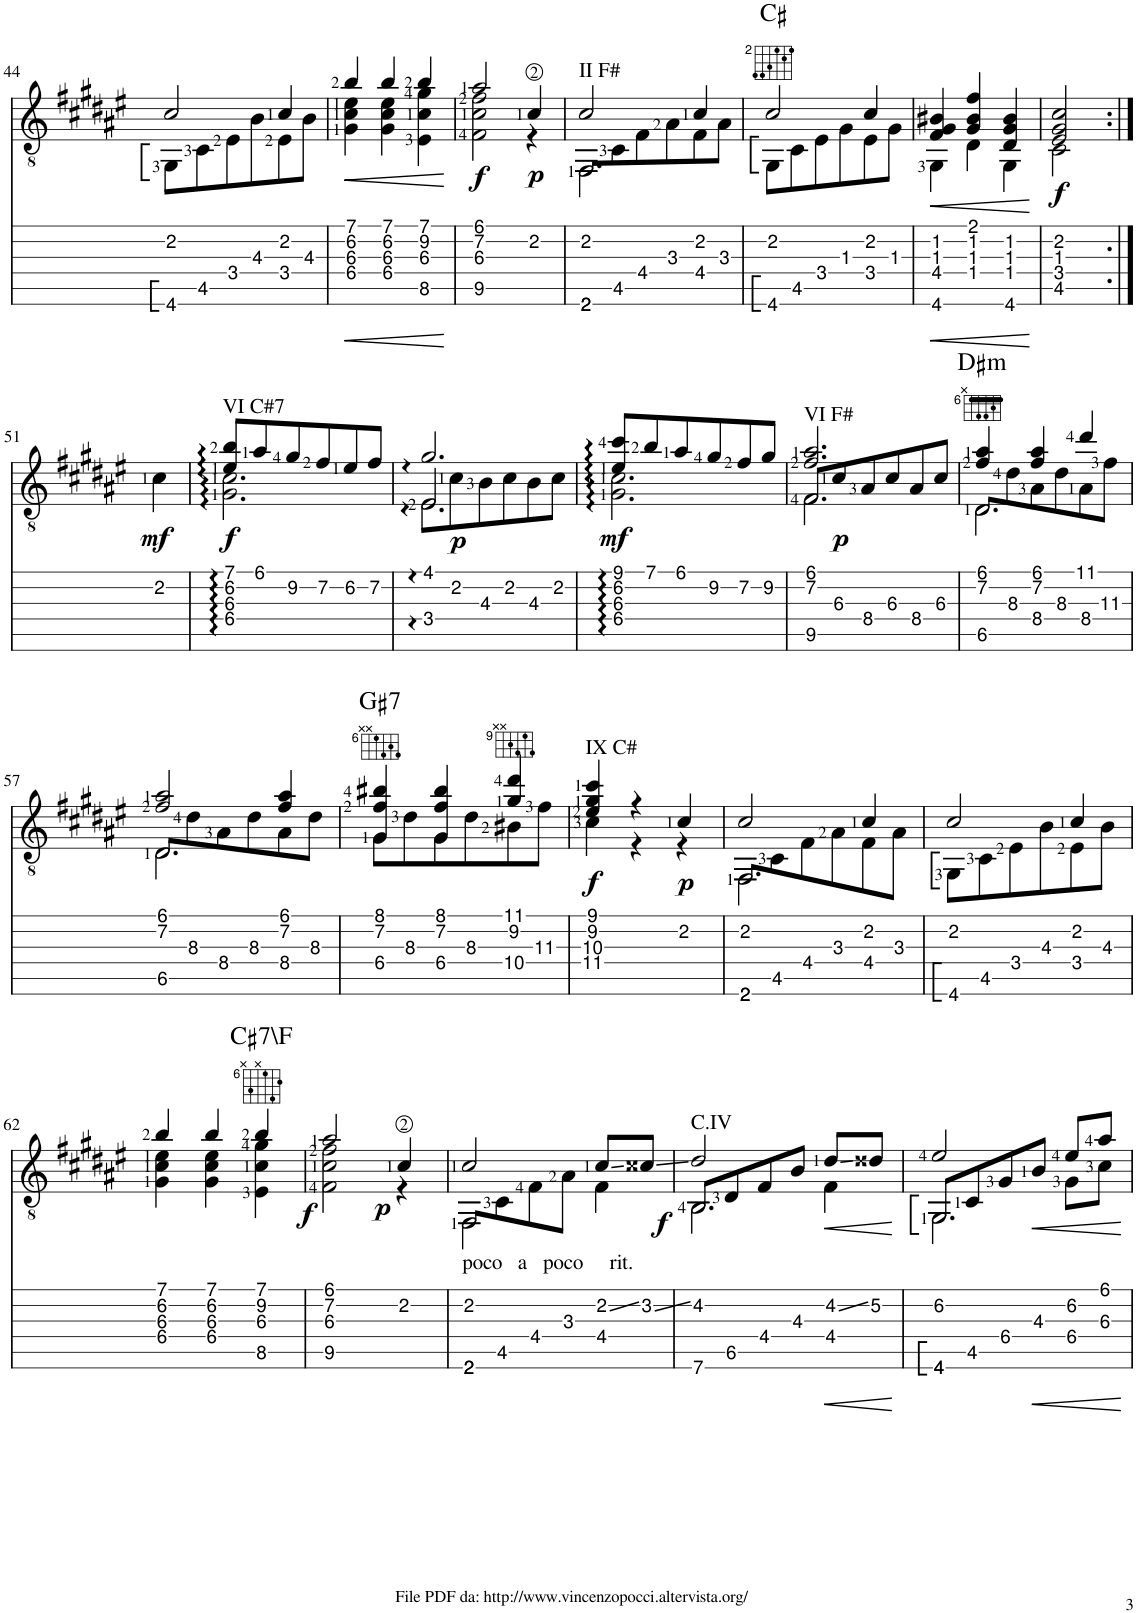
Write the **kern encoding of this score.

**kern	**kern	**dynam	**harte
*part1	*part1	*part1	*part1
*staff2	*staff1	*staff1/2	*
*I"Guitar	*	*	*
*I'Guit.	*	*	*
!!LO:PB:g=z
*	*clefGv2	*	*
*k[f#c#g#d#a#e#]	*k[f#c#g#d#a#e#]	*	*
*M3/4	*M3/4	*	*
=44	=44	=44	=44
*^	*^	*	*
2c#	8GG#::L	2c#/	8GG#::\L	.	.
.	8C#J	.	8C#\	.	.
.	8E#L	.	8E#\	.	.
.	8BJ	.	8B\	.	.
4c#	8E#L	4c#/	8E#\	.	.
.	8BJ	.	8B\J	.	.
=45	=45	=45	=45	=45	=45
!	!	!	!	!LO:HP:b	!
4b	4G# 4c# 4e#	4b/	4G#\ 4c#\ 4e#\	<	.
4b	4G# 4c# 4e#	4b/	4G#\ 4c#\ 4e#\	.	.
4b	4E# 4c# 4g#	4b/	4E#\ 4c#\ 4g#\	.	.
*v	*v	*	*	*	*
*	*v	*v	*	*
.	.	[	.
=46	=46	=46	=46
*^	*^	*	*
!	!	!	!	!LO:DY:b	!
2a#	2F# 2c# 2f#	2a#/	2F#\ 2c#\ 2f#\	f	.
!	!	!	!	!LO:DY:b	!
4c#	4r	4c#/	4r	p	.
=47	=47	=47	=47	=47	=47
*	*^	*	*	*	*
!	!	!	!LO:TX:a:t=II F#	!	!	!
!	!	!	!	!LO:N:head=open	!	!
*	*	*	*	*^	*	*
2c#	8FF#L	2.FF#	2c#/	8FF#/L	2.FF#\	.	.
.	8C#J	.	.	8C#\	.	.	.
.	8F#L	.	.	8F#\	.	.	.
.	8A#J	.	.	8A#\	.	.	.
4c#	8F#L	.	4c#/	8F#\	.	.	.
.	8A#J	.	.	8A#\J	.	.	.
*	*v	*v	*	*	*	*	*
*	*	*	*v	*v	*	*
=48	=48	=48	=48	=48	=48
2c#	8GG#::L	2c#/	8GG#::\L	.	C#:maj
.	8C#J	.	8C#\	.	.
.	8E#L	.	8E#\	.	.
.	8G#J	.	8G#\	.	.
4c#	8E#L	4c#/	8E#\	.	.
.	8G#J	.	8G#\J	.	.
=49	=49	=49	=49	=49	=49
!	!	!	!	!LO:HP:b	!
4F# 4G# 4B#	4GG#	4F#/ 4G#/ 4B#X/	4GG#\	<	.
4G# 4B# 4f#	4D#	4G#/ 4B#/ 4f#/	4D#\	.	.
4D# 4G# 4B#	4GG#	4D#/ 4G#/ 4B#/	4GG#\	.	.
*v	*v	*	*	*	*
*	*v	*v	*	*
.	.	[	.
=50	=50	=50	=50
*^	*^	*	*
!	!	!	!	!LO:DY:b	!
2E# 2G# 2c#	2C#	2E#/ 2G#/ 2c#/	2C#\	f	.
!!LO:LB:g=z
=51:|!	=51:|!	=51:|!	=51:|!	=51:|!	=51:|!
!	!	!	!	!LO:DY:b	!
*v	*v	*	*	*	*
*	*v	*v	*	*
4c#	4c#\	mf	.
=52	=52	=52	=52
*^	*^	*	*
!	!	!LO:TX:a:t=VI C#7	!	!	!
!	!	!	!	!LO:DY:b	!
8e#::\ 8b::\L	2.G#:: 2.c#::	8e#/:: 8b/::L	2.G#\:: 2.c#\::	f	.
8a#J	.	8a#/	.	.	.
8g#L	.	8g#/	.	.	.
8f#J	.	8f#/	.	.	.
8e#L	.	8e#/	.	.	.
8f#J	.	8f#/J	.	.	.
=53	=53	=53	=53	=53	=53
*	*^	*	*	*	*
!	!	!	!	!LO:N:head=open	!	!
*	*	*	*	*^	*	*
2.g#::	8E#::L	2.E#	2.g#::/	8E#::\L	2.E#/	.	.
!	!	!	!	!	!	!LO:DY:b	!
.	8c#J	.	.	8c#\	.	p	.
.	8BL	.	.	8B\	.	.	.
.	8c#J	.	.	8c#\	.	.	.
.	8BL	.	.	8B\	.	.	.
.	8c#J	.	.	8c#\J	.	.	.
*	*v	*v	*	*	*	*	*
*	*	*	*v	*v	*	*
=54	=54	=54	=54	=54	=54
!	!	!	!	!LO:DY:b	!
8e#::\ 8cc#::\L	2.G#:: 2.c#::	8e#/:: 8cc#/::L	2.G#\:: 2.c#\::	mf	.
8bJ	.	8b/	.	.	.
8a#L	.	8a#/	.	.	.
8g#J	.	8g#/	.	.	.
8f#L	.	8f#/	.	.	.
8g#J	.	8g#/J	.	.	.
=55	=55	=55	=55	=55	=55
*	*^	*	*	*	*
!	!	!	!LO:TX:a:t=VI F#	!	!	!
!	!	!	!	!LO:N:head=open	!	!
*	*	*	*	*^	*	*
2.f# 2.a#	8F#L	2.F#	2.f#/ 2.a#/	8F#/L	2.F#\	.	.
!	!	!	!	!	!	!LO:DY:b	!
.	8c#J	.	.	8c#/	.	p	.
.	8A#L	.	.	8A#/	.	.	.
.	8c#J	.	.	8c#/	.	.	.
.	8A#L	.	.	8A#/	.	.	.
.	8c#J	.	.	8c#/J	.	.	.
=56	=56	=56	=56	=56	=56	=56	=56
!	!	!	!	!LO:N:head=open	!	!	!LO:H:kt=m
4f# 4a#	8D#L	2.D#	4f#/ 4a#/	8D#/L	2.D#\	.	D#:min
.	8d#J	.	.	8d#\	.	.	.
4f# 4a#	8A#L	.	4f#/ 4a#/	8A#\	.	.	.
.	8d#J	.	.	8d#\	.	.	.
4dd#	8A#L	.	4dd#/	8A#\	.	.	.
.	8f#J	.	.	8f#\J	.	.	.
!!LO:LB:g=z	!!	!!
=57	=57	=57	=57	=57	=57	=57	=57
!	!	!	!	!LO:N:head=open	!	!	!
2f# 2a#	8D#L	2.D#	2f#/ 2a#/	8D#/L	2.D#\	.	.
.	8d#J	.	.	8d#\	.	.	.
.	8A#L	.	.	8A#\	.	.	.
.	8d#J	.	.	8d#\	.	.	.
4f# 4a#	8A#L	.	4f#/ 4a#/	8A#\	.	.	.
.	8d#J	.	.	8d#\J	.	.	.
=58	=58	=58	=58	=58	=58	=58	=58
!	!	!	!	!	!	!	!LO:H:kt=7
4f# 4b#	8G#L	4G#	4f#/ 4b#X/	8G#\L	4G#/	.	G#:7
.	8d#J	.	.	8d#\	.	.	.
4f# 4b#	8G#L	4G#	4f#/ 4b#/	8G#\	4G#/	.	.
.	8d#J	.	.	8d#\	.	.	.
4g# 4dd#	8B#L	4ryy	4g#/ 4dd#/	8B#X\	4ryy	.	.
.	8f#J	.	.	8f#\J	.	.	.
*	*v	*v	*	*	*	*	*
*	*	*	*v	*v	*	*
=59	=59	=59	=59	=59	=59
!	!	!LO:TX:a:t=IX C#	!	!	!
!	!	!	!	!LO:DY:b	!
4e# 4g# 4cc#	4c#	4e#/ 4g#/ 4cc#/	4c#\	f	.
4r	4r	4r	4r	.	.
!	!	!	!	!LO:DY:b	!
4c#	4r	4c#/	4r	p	.
=60	=60	=60	=60	=60	=60
*	*^	*	*	*	*
!	!	!	!	!LO:N:head=open	!	!
*	*	*	*	*^	*	*
2c#	8FF#L	2.FF#	2c#/	8FF#/L	2.FF#\	.	.
.	8C#J	.	.	8C#\	.	.	.
.	8F#L	.	.	8F#\	.	.	.
.	8A#J	.	.	8A#\	.	.	.
4c#	8F#L	.	4c#/	8F#\	.	.	.
.	8A#J	.	.	8A#\J	.	.	.
*	*v	*v	*	*	*	*	*
*	*	*	*v	*v	*	*
=61	=61	=61	=61	=61	=61
2c#	8GG#::L	2c#/	8GG#::\L	.	.
.	8C#J	.	8C#\	.	.
.	8E#L	.	8E#\	.	.
.	8BJ	.	8B\	.	.
4c#	8E#L	4c#/	8E#\	.	.
.	8BJ	.	8B\J	.	.
!!LO:LB:g=z	!!
=62	=62	=62	=62	=62	=62
4b	4G# 4c# 4e#	4b/	4G#\ 4c#\ 4e#\	.	.
4b	4G# 4c# 4e#	4b/	4G#\ 4c#\ 4e#\	.	.
!	!	!	!	!	!LO:H:kt=7
4b	4E# 4c# 4g#	4b/	4E#\ 4c#\ 4g#\	.	C#:7
=63	=63	=63	=63	=63	=63
!	!	!	!	!LO:DY:b	!
2a#	2F# 2c# 2f#	2a#/	2F#\ 2c#\ 2f#\	f	.
!	!	!	!	!LO:DY:b	!
4c#	4r	4c#/	4r	p	.
=64	=64	=64	=64	=64	=64
*	*^	*	*	*	*
!LO:TX:a:t=poco   a   poco     rit.	!	!	!	!	!	!
!	!	!	!	!LO:N:head=open	!	!
*	*	*	*	*^	*	*
2c#	8FF#L	2FF#	2c#/	8FF#/L	2FF#\	.	.
.	8C#J	.	.	8C#\	.	.	.
.	8F#L	.	.	8F#\	.	.	.
.	8A#J	.	.	8A#\J	.	.	.
8c#L	4F#	4ryy	8c#/L	4F#\	4ryy	.	.
8c##J	.	.	8c##X/J	.	.	.	.
=65	=65	=65	=65	=65	=65	=65	=65
!	!	!	!LO:TX:a:t=C.IV	!	!	!	!
!	!	!	!	!LO:N:head=open	!	!LO:DY:b	!
2d#	8BBL	2.BB	2d#/	8BB/L	2.BB\	f	.
.	8D#J	.	.	8D#/	.	.	.
.	8F#L	.	.	8F#/	.	.	.
.	8BJ	.	.	8B/J	.	.	.
!	!	!	!	!	!	!LO:HP:b	!
8d#L	4F#	.	8d#/L	4F#\	.	<	.
8d##J	.	.	8d##X/J	.	.	.	.
*v	*v	*v	*	*	*	*	*
*	*v	*v	*v	*	*
.	.	[	.
=66	=66	=66	=66
*^	*^	*	*
*	*^	*	*	*	*
!	!	!	!	!LO:N:head=open	!	!
*	*	*	*	*^	*	*
2e#	8GG#::L	2.GG#	2e#/	8GG#::/L	2.GG#\	.	.
.	8C#J	.	.	8C#/	.	.	.
.	8G#L	.	.	8G#/	.	.	.
!	!	!	!	!	!	!LO:HP:b	!
.	8BJ	.	.	8B/J	.	<	.
8e#L	8G#L	.	8e#/L	8G#\L	.	.	.
8a#J	8c#J	.	8a#/J	8c#\J	.	.	.
*v	*v	*v	*	*	*	*	*
*	*v	*v	*v	*	*
.	.	[	.
=	=	=	=
*-	*-	*-	*-
